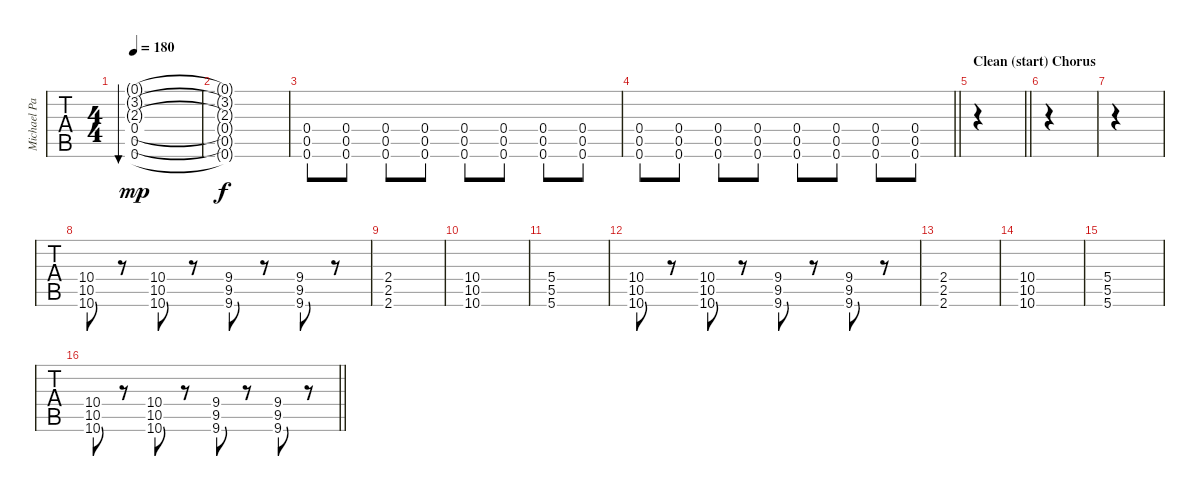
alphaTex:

\track ("Michael Padget" "Michael Pa") {instrument distortionguitar}
\staff {tabs}
\tuning (D4 A3 F3 C3 G2 C2) {hide}
\ts (4 4)
\tempo 180
\clef g2
\ks c
(0.1{g} 3.2{g} 2.3{g} 0.4 0.5 0.6).1{bu 240 dy mp} |
(0.1{t} 3.2{t} 2.3{t} 0.4{t} 0.5{t} 0.6{t}).1{dy f} |
(0.4 0.5 0.6).8 (0.4 0.5 0.6).8 (0.4 0.5 0.6).8 (0.4 0.5 0.6).8 (0.4 0.5 0.6).8 (0.4 0.5 0.6).8 (0.4 0.5 0.6).8 (0.4 0.5 0.6).8 |
\barLineRight lightlight
(0.4 0.5 0.6).8 (0.4 0.5 0.6).8 (0.4 0.5 0.6).8 (0.4 0.5 0.6).8 (0.4 0.5 0.6).8 (0.4 0.5 0.6).8 (0.4 0.5 0.6).8 (0.4 0.5 0.6).8 |
\section ("" "Clean (start) Chorus")
\barLineRight lightlight
|
|
|
(10.4 10.5 10.6).8 r.8 (10.4 10.5 10.6).8 r.8 (9.4 9.5 9.6).8 r.8 (9.4 9.5 9.6).8 r.8 |
(2.4 2.5 2.6).1 |
(10.4 10.5 10.6).1 |
(5.4 5.5 5.6).1 |
(10.4 10.5 10.6).8 r.8 (10.4 10.5 10.6).8 r.8 (9.4 9.5 9.6).8 r.8 (9.4 9.5 9.6).8 r.8 |
(2.4 2.5 2.6).1 |
(10.4 10.5 10.6).1 |
(5.4 5.5 5.6).1 |
\barLineRight lightlight
(10.4 10.5 10.6).8 r.8 (10.4 10.5 10.6).8 r.8 (9.4 9.5 9.6).8 r.8 (9.4 9.5 9.6).8 r.8
